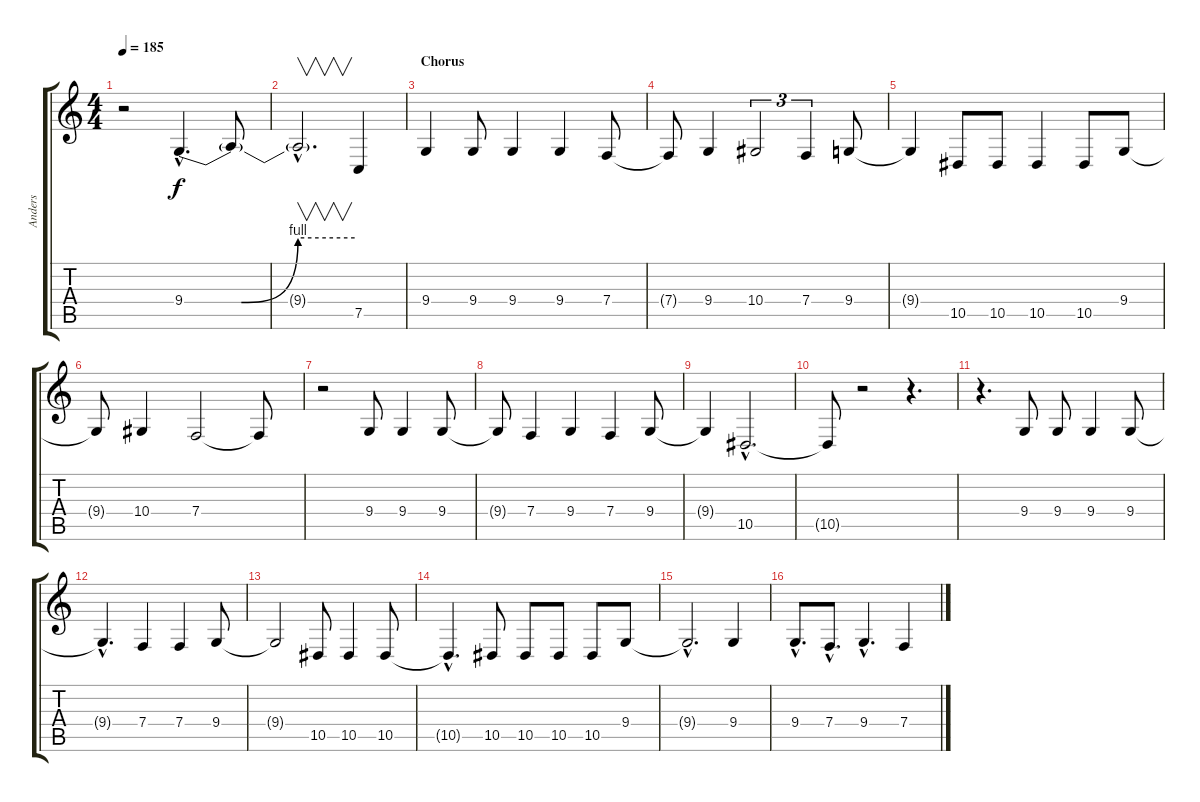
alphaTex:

\track ("Anders" "Anders") {instrument viola}
\staff {score tabs}
\tuning (C4 G3 Eb3 Bb2 F2 C2) {hide}
\ts (4 4)
\tempo 185
\clef g2
\ks c
r.2{dy f} 9.4{be (custom 0 0 20 0 40 4 60 4) hac}.4{d} 9.4{t}.8 |
9.4{hac t}.2{v d} 7.5.4{volume 16 instrument viola} |
\section ("" "Chorus")
9.4.4 9.4.8 9.4.4 9.4.4 7.4.8 |
7.4{t}.8 9.4.4 10.4.2{tu (3 2)} 7.4.4{tu (3 2)} 9.4.8 |
9.4{t}.4 10.5.8 10.5.8 10.5.4 10.5.8 9.4.8 |
9.4{t}.8 10.4.4 7.4.2 7.4{t}.8 |
r.2 9.4.8 9.4.4 9.4.8 |
9.4{t}.8 7.4.4 9.4.4 7.4.4 9.4.8 |
9.4{t}.4 10.5{hac}.2{d} |
10.5{t}.8 r.2 r.4{d} |
r.4{d} 9.4.8 9.4.8 9.4.4 9.4.8 |
9.4{hac t}.4{d} 7.4.4 7.4.4 9.4.8 |
9.4{t}.2 10.5.8 10.5.4 10.5.8 |
10.5{hac t}.4{d} 10.5.8 10.5.8 10.5.8 10.5.8 9.4.8 |
9.4{hac t}.2{d} 9.4.4 |
9.4{hac}.8{d} 7.4{hac}.8{d} 9.4{hac}.4{d} 7.4.4
